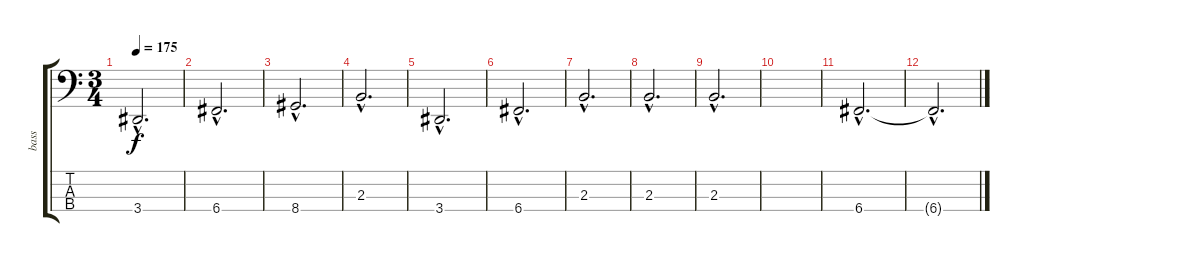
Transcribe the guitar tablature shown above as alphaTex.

\track ("bass" "bass") {instrument electricbassfinger}
\staff {score tabs}
\tuning (G2 D2 A1 C1) {hide}
\ts (3 4)
\tempo 175
\clef f4
\ks c
3.4{hac}.2{d dy f} |
6.4{hac}.2{d} |
8.4{hac}.2{d} |
2.3{hac}.2{d} |
3.4{hac}.2{d} |
6.4{hac}.2{d} |
2.3{hac}.2{d} |
2.3{hac}.2{d} |
2.3{hac}.2{d} |
|
6.4{hac}.2{d} |
6.4{hac t}.2{d}
